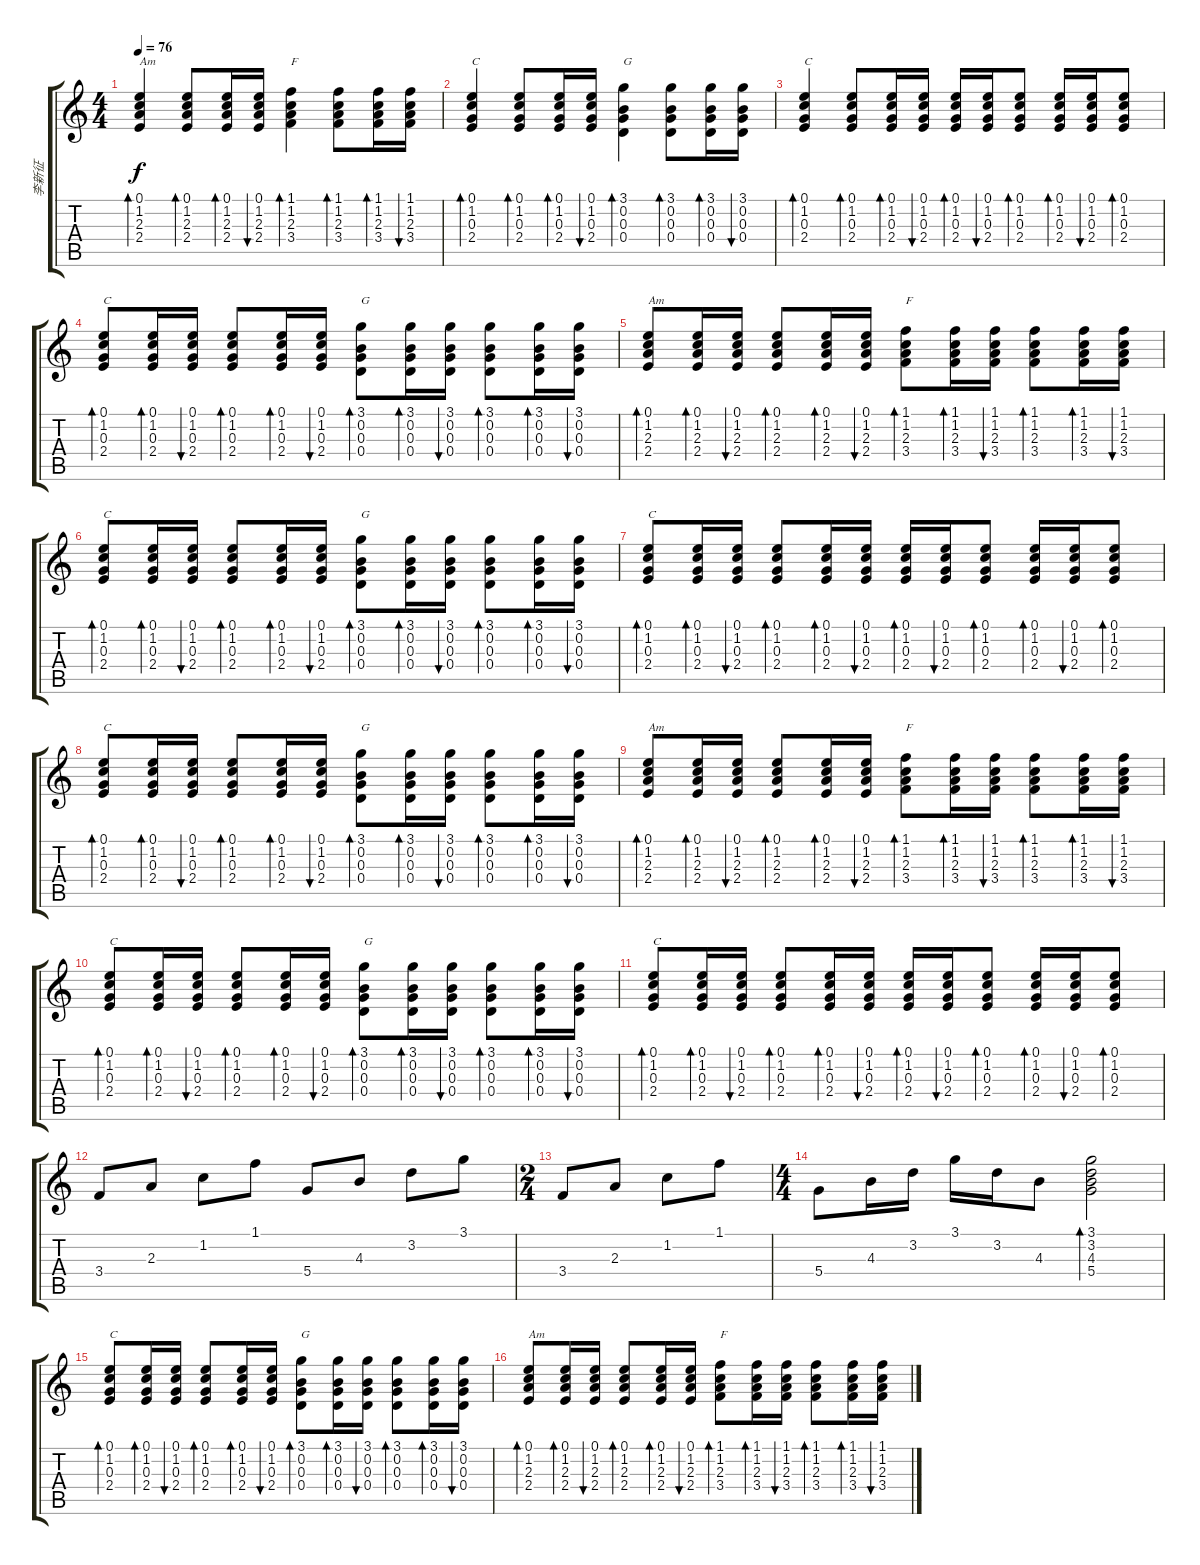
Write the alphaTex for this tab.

\track ("李新征" "李新征") {instrument acousticguitarnylon}
\staff {score tabs}
\tuning (E4 B3 G3 D3 A2 E2) {hide}
\ts (4 4)
\tempo 76
\clef g2
\ks c
(0.1 1.2 2.3 2.4).4{bd 30 txt "Am" dy f} (0.1 1.2 2.3 2.4).8{bd 30} (0.1 1.2 2.3 2.4).16{bd 30} (0.1 1.2 2.3 2.4).16{bu 30} (1.1 1.2 2.3 3.4).4{bd 30 txt "F"} (1.1 1.2 2.3 3.4).8{bd 30} (1.1 1.2 2.3 3.4).16{bd 30} (1.1 1.2 2.3 3.4).16{bu 30} |
(0.1 1.2 0.3 2.4).4{bd 30 txt "C"} (0.1 1.2 0.3 2.4).8{bd 30} (0.1 1.2 0.3 2.4).16{bd 30} (0.1 1.2 0.3 2.4).16{bu 30} (3.1 0.2 0.3 0.4).4{bd 30 txt "G"} (3.1 0.2 0.3 0.4).8{bd 30} (3.1 0.2 0.3 0.4).16{bd 30} (3.1 0.2 0.3 0.4).16{bu 30} |
(0.1 1.2 0.3 2.4).4{bd 30 txt "C"} (0.1 1.2 0.3 2.4).8{bd 30} (0.1 1.2 0.3 2.4).16{bd 30} (0.1 1.2 0.3 2.4).16{bu 30} (0.1 1.2 0.3 2.4).16{bd 30} (0.1 1.2 0.3 2.4).16{bu 30} (0.1 1.2 0.3 2.4).8{bd 30} (0.1 1.2 0.3 2.4).16{bd 30} (0.1 1.2 0.3 2.4).16{bu 30} (0.1 1.2 0.3 2.4).8{bd 30} |
(0.1 1.2 0.3 2.4).8{bd 30 txt "C"} (0.1 1.2 0.3 2.4).16{bd 30} (0.1 1.2 0.3 2.4).16{bu 30} (0.1 1.2 0.3 2.4).8{bd 30} (0.1 1.2 0.3 2.4).16{bd 30} (0.1 1.2 0.3 2.4).16{bu 30} (3.1 0.2 0.3 0.4).8{bd 30 txt "G"} (3.1 0.2 0.3 0.4).16{bd 30} (3.1 0.2 0.3 0.4).16{bu 30} (3.1 0.2 0.3 0.4).8{bd 30} (3.1 0.2 0.3 0.4).16{bd 30} (3.1 0.2 0.3 0.4).16{bu 30} |
(0.1 1.2 2.3 2.4).8{bd 30 txt "Am"} (0.1 1.2 2.3 2.4).16{bd 30} (0.1 1.2 2.3 2.4).16{bu 30} (0.1 1.2 2.3 2.4).8{bd 30} (0.1 1.2 2.3 2.4).16{bd 30} (0.1 1.2 2.3 2.4).16{bu 30} (1.1 1.2 2.3 3.4).8{bd 30 txt "F"} (1.1 1.2 2.3 3.4).16{bd 30} (1.1 1.2 2.3 3.4).16{bu 30} (1.1 1.2 2.3 3.4).8{bd 30} (1.1 1.2 2.3 3.4).16{bd 30} (1.1 1.2 2.3 3.4).16{bu 30} |
(0.1 1.2 0.3 2.4).8{bd 30 txt "C"} (0.1 1.2 0.3 2.4).16{bd 30} (0.1 1.2 0.3 2.4).16{bu 30} (0.1 1.2 0.3 2.4).8{bd 30} (0.1 1.2 0.3 2.4).16{bd 30} (0.1 1.2 0.3 2.4).16{bu 30} (3.1 0.2 0.3 0.4).8{bd 30 txt "G"} (3.1 0.2 0.3 0.4).16{bd 30} (3.1 0.2 0.3 0.4).16{bu 30} (3.1 0.2 0.3 0.4).8{bd 30} (3.1 0.2 0.3 0.4).16{bd 30} (3.1 0.2 0.3 0.4).16{bu 30} |
(0.1 1.2 0.3 2.4).8{bd 30 txt "C"} (0.1 1.2 0.3 2.4).16{bd 30} (0.1 1.2 0.3 2.4).16{bu 30} (0.1 1.2 0.3 2.4).8{bd 30} (0.1 1.2 0.3 2.4).16{bd 30} (0.1 1.2 0.3 2.4).16{bu 30} (0.1 1.2 0.3 2.4).16{bd 30} (0.1 1.2 0.3 2.4).16{bu 30} (0.1 1.2 0.3 2.4).8{bd 30} (0.1 1.2 0.3 2.4).16{bd 30} (0.1 1.2 0.3 2.4).16{bu 30} (0.1 1.2 0.3 2.4).8{bd 30} |
(0.1 1.2 0.3 2.4).8{bd 30 txt "C"} (0.1 1.2 0.3 2.4).16{bd 30} (0.1 1.2 0.3 2.4).16{bu 30} (0.1 1.2 0.3 2.4).8{bd 30} (0.1 1.2 0.3 2.4).16{bd 30} (0.1 1.2 0.3 2.4).16{bu 30} (3.1 0.2 0.3 0.4).8{bd 30 txt "G"} (3.1 0.2 0.3 0.4).16{bd 30} (3.1 0.2 0.3 0.4).16{bu 30} (3.1 0.2 0.3 0.4).8{bd 30} (3.1 0.2 0.3 0.4).16{bd 30} (3.1 0.2 0.3 0.4).16{bu 30} |
(0.1 1.2 2.3 2.4).8{bd 30 txt "Am"} (0.1 1.2 2.3 2.4).16{bd 30} (0.1 1.2 2.3 2.4).16{bu 30} (0.1 1.2 2.3 2.4).8{bd 30} (0.1 1.2 2.3 2.4).16{bd 30} (0.1 1.2 2.3 2.4).16{bu 30} (1.1 1.2 2.3 3.4).8{bd 30 txt "F"} (1.1 1.2 2.3 3.4).16{bd 30} (1.1 1.2 2.3 3.4).16{bu 30} (1.1 1.2 2.3 3.4).8{bd 30} (1.1 1.2 2.3 3.4).16{bd 30} (1.1 1.2 2.3 3.4).16{bu 30} |
(0.1 1.2 0.3 2.4).8{bd 30 txt "C"} (0.1 1.2 0.3 2.4).16{bd 30} (0.1 1.2 0.3 2.4).16{bu 30} (0.1 1.2 0.3 2.4).8{bd 30} (0.1 1.2 0.3 2.4).16{bd 30} (0.1 1.2 0.3 2.4).16{bu 30} (3.1 0.2 0.3 0.4).8{bd 30 txt "G"} (3.1 0.2 0.3 0.4).16{bd 30} (3.1 0.2 0.3 0.4).16{bu 30} (3.1 0.2 0.3 0.4).8{bd 30} (3.1 0.2 0.3 0.4).16{bd 30} (3.1 0.2 0.3 0.4).16{bu 30} |
(0.1 1.2 0.3 2.4).8{bd 30 txt "C"} (0.1 1.2 0.3 2.4).16{bd 30} (0.1 1.2 0.3 2.4).16{bu 30} (0.1 1.2 0.3 2.4).8{bd 30} (0.1 1.2 0.3 2.4).16{bd 30} (0.1 1.2 0.3 2.4).16{bu 30} (0.1 1.2 0.3 2.4).16{bd 30} (0.1 1.2 0.3 2.4).16{bu 30} (0.1 1.2 0.3 2.4).8{bd 30} (0.1 1.2 0.3 2.4).16{bd 30} (0.1 1.2 0.3 2.4).16{bu 30} (0.1 1.2 0.3 2.4).8{bd 30} |
3.4.8 2.3.8 1.2.8 1.1.8 5.4.8 4.3.8 3.2.8 3.1.8 |
\ts (2 4)
3.4.8 2.3.8 1.2.8 1.1.8 |
\ts (4 4)
5.4.8 4.3.16 3.2.16 3.1.16 3.2.16 4.3.8 (3.1 3.2 4.3 5.4).2{bd 240} |
(0.1 1.2 0.3 2.4).8{bd 30 txt "C"} (0.1 1.2 0.3 2.4).16{bd 30} (0.1 1.2 0.3 2.4).16{bu 30} (0.1 1.2 0.3 2.4).8{bd 30} (0.1 1.2 0.3 2.4).16{bd 30} (0.1 1.2 0.3 2.4).16{bu 30} (3.1 0.2 0.3 0.4).8{bd 30 txt "G"} (3.1 0.2 0.3 0.4).16{bd 30} (3.1 0.2 0.3 0.4).16{bu 30} (3.1 0.2 0.3 0.4).8{bd 30} (3.1 0.2 0.3 0.4).16{bd 30} (3.1 0.2 0.3 0.4).16{bu 30} |
(0.1 1.2 2.3 2.4).8{bd 30 txt "Am"} (0.1 1.2 2.3 2.4).16{bd 30} (0.1 1.2 2.3 2.4).16{bu 30} (0.1 1.2 2.3 2.4).8{bd 30} (0.1 1.2 2.3 2.4).16{bd 30} (0.1 1.2 2.3 2.4).16{bu 30} (1.1 1.2 2.3 3.4).8{bd 30 txt "F"} (1.1 1.2 2.3 3.4).16{bd 30} (1.1 1.2 2.3 3.4).16{bu 30} (1.1 1.2 2.3 3.4).8{bd 30} (1.1 1.2 2.3 3.4).16{bd 30} (1.1 1.2 2.3 3.4).16{bu 30}
